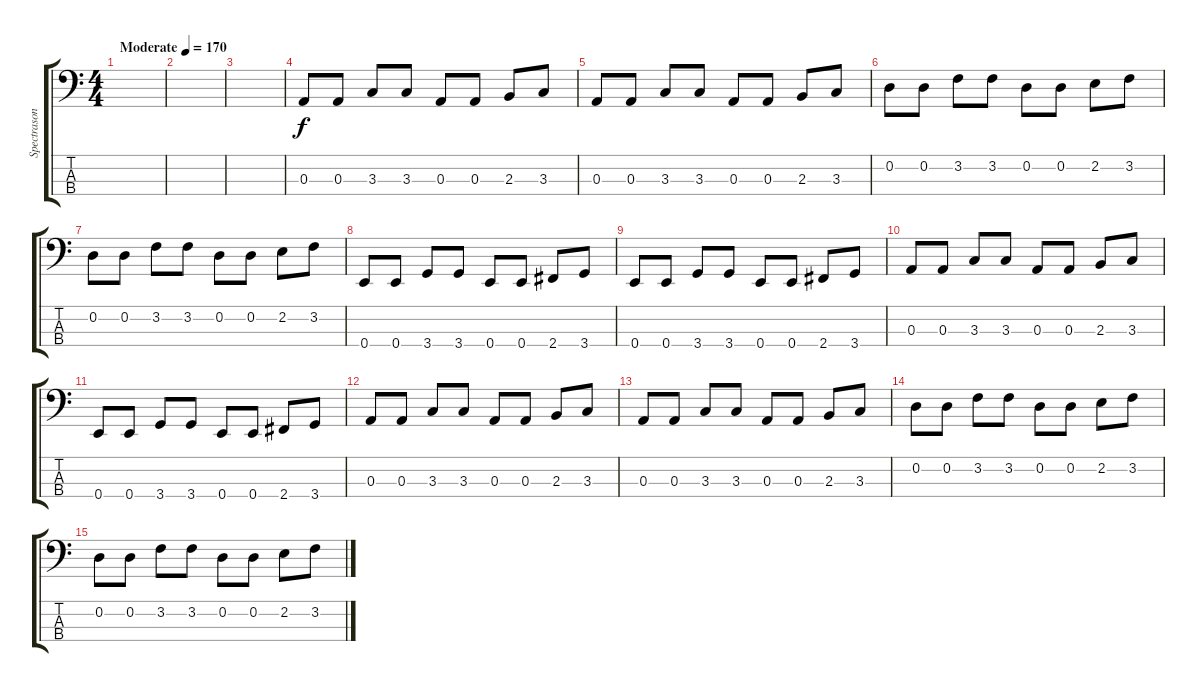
\track ("Spectrasonics Omnisphere" "Spectrason") {instrument synthbass1}
\staff {score tabs}
\tuning (G2 D2 A1 E1) {hide}
\ts (4 4)
\tempo (170 "Moderate")
\clef f4
\ks c
|
|
|
0.3.8 0.3.8 3.3.8 3.3.8 0.3.8 0.3.8 2.3.8 3.3.8 |
0.3.8 0.3.8 3.3.8 3.3.8 0.3.8 0.3.8 2.3.8 3.3.8 |
0.2.8 0.2.8 3.2.8 3.2.8 0.2.8 0.2.8 2.2.8 3.2.8 |
0.2.8 0.2.8 3.2.8 3.2.8 0.2.8 0.2.8 2.2.8 3.2.8 |
0.4.8 0.4.8 3.4.8 3.4.8 0.4.8 0.4.8 2.4.8 3.4.8 |
0.4.8 0.4.8 3.4.8 3.4.8 0.4.8 0.4.8 2.4.8 3.4.8 |
0.3.8 0.3.8 3.3.8 3.3.8 0.3.8 0.3.8 2.3.8 3.3.8 |
0.4.8 0.4.8 3.4.8 3.4.8 0.4.8 0.4.8 2.4.8 3.4.8 |
0.3.8 0.3.8 3.3.8 3.3.8 0.3.8 0.3.8 2.3.8 3.3.8 |
0.3.8 0.3.8 3.3.8 3.3.8 0.3.8 0.3.8 2.3.8 3.3.8 |
0.2.8 0.2.8 3.2.8 3.2.8 0.2.8 0.2.8 2.2.8 3.2.8 |
0.2.8 0.2.8 3.2.8 3.2.8 0.2.8 0.2.8 2.2.8 3.2.8
